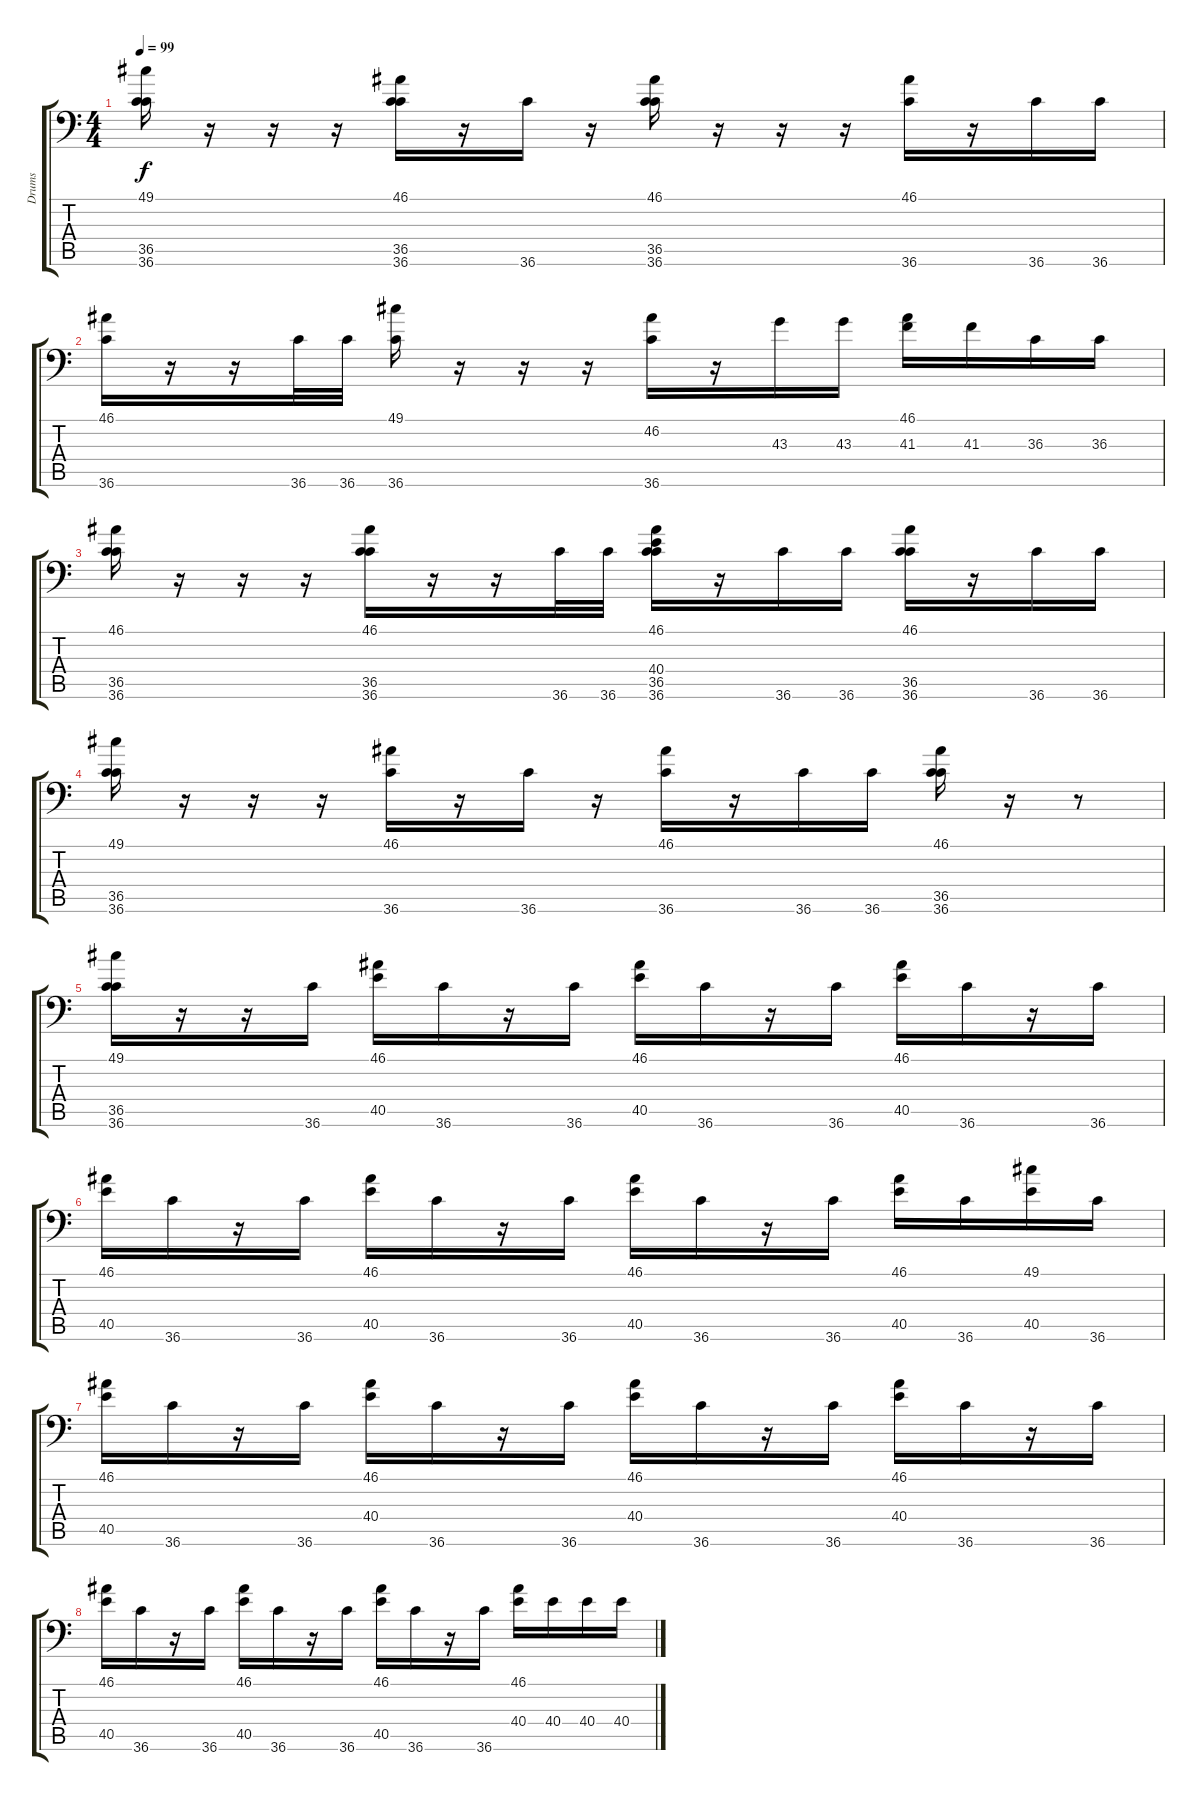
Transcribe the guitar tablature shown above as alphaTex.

\track ("Drums" "Drums") {instrument synthdrum}
\staff {score tabs}
\tuning (C-1 C-1 C-1 C-1 C-1 C-1) {hide}
\ts (4 4)
\tempo 99
\clef f4
\ks c
(49.1 36.5 36.6).16{dy f} r.16 r.16 r.16 (46.1 36.5 36.6).16 r.16 36.6.16 r.16 (46.1 36.5 36.6).16 r.16 r.16 r.16 (46.1 36.6).16 r.16 36.6.16 36.6.16 |
(46.1 36.6).16 r.16 r.16 36.6.32 36.6.32 (49.1 36.6).16 r.16 r.16 r.16 (46.2 36.6).16 r.16 43.3.16 43.3.16 (46.1 41.3).16 41.3.16 36.3.16 36.3.16 |
(46.1 36.5 36.6).16 r.16 r.16 r.16 (46.1 36.5 36.6).16 r.16 r.16 36.6.32 36.6.32 (46.1 40.4 36.5 36.6).16 r.16 36.6.16 36.6.16 (46.1 36.5 36.6).16 r.16 36.6.16 36.6.16 |
(49.1 36.5 36.6).16 r.16 r.16 r.16 (46.1 36.6).16 r.16 36.6.16 r.16 (46.1 36.6).16 r.16 36.6.16 36.6.16 (46.1 36.5 36.6).16 r.16 r.8 |
(49.1 36.5 36.6).16 r.16 r.16 36.6.16 (46.1 40.5).16 36.6.16 r.16 36.6.16 (46.1 40.5).16 36.6.16 r.16 36.6.16 (46.1 40.5).16 36.6.16 r.16 36.6.16 |
(46.1 40.5).16 36.6.16 r.16 36.6.16 (46.1 40.5).16 36.6.16 r.16 36.6.16 (46.1 40.5).16 36.6.16 r.16 36.6.16 (46.1 40.5).16 36.6.16 (49.1 40.5).16 36.6.16 |
(46.1 40.5).16 36.6.16 r.16 36.6.16 (46.1 40.4).16 36.6.16 r.16 36.6.16 (46.1 40.4).16 36.6.16 r.16 36.6.16 (46.1 40.4).16 36.6.16 r.16 36.6.16 |
(46.1 40.5).16 36.6.16 r.16 36.6.16 (46.1 40.5).16 36.6.16 r.16 36.6.16 (46.1 40.5).16 36.6.16 r.16 36.6.16 (46.1 40.4).16 40.4.16 40.4.16 40.4.16
